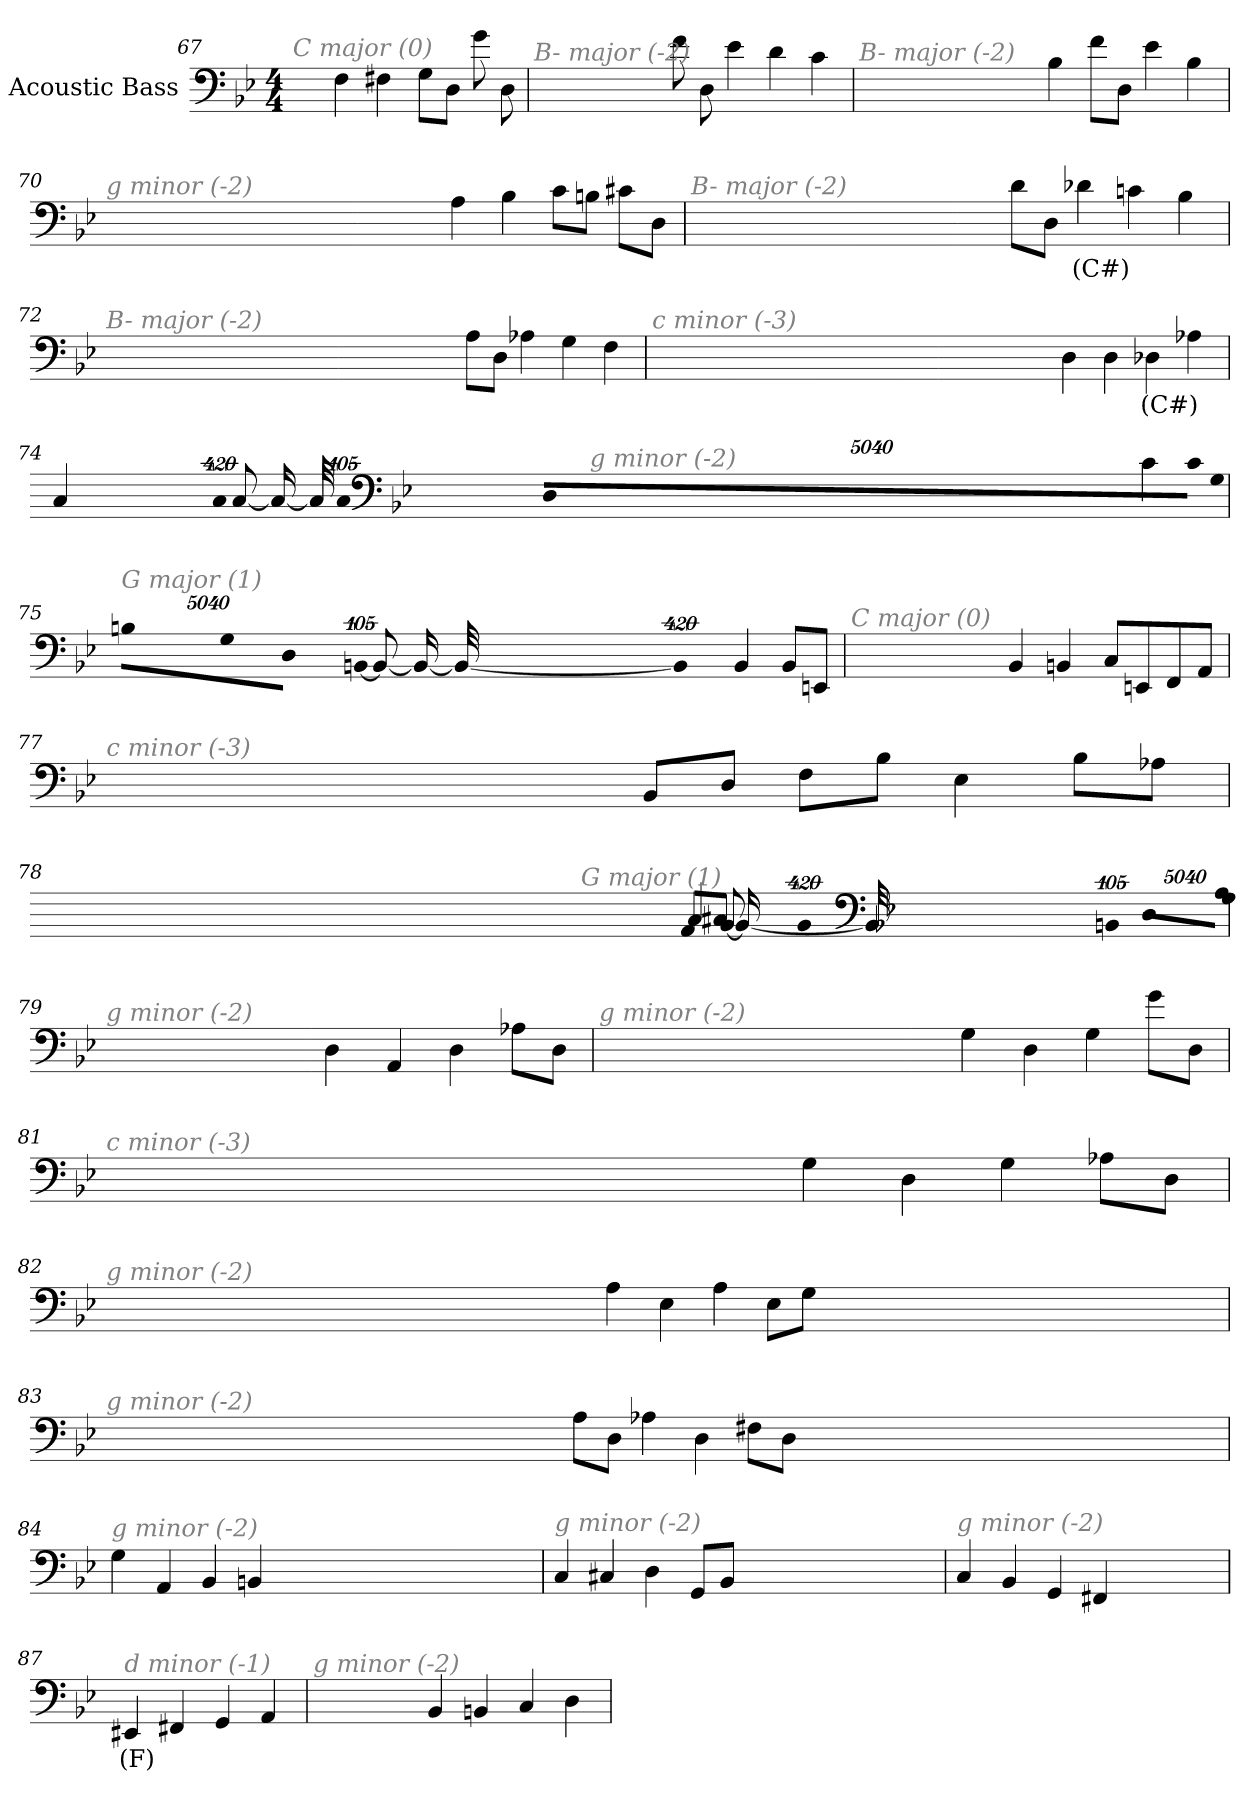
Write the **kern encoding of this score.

**kern	**text
*part1	*part1
*staff1	*staff1
*I"Acoustic Bass	*
*clefF4	*
*ITrd7c12	*
*k[b-e-]	*
*B-:	*
*M4/4	*
=67	=67
!LO:TX:i:color=#808080:t=C major (0)	!
4FF	.
4FF#X	.
8GGL	.
8DDJ	.
8G	.
8DD	.
=68	=68
!LO:TX:i:color=#808080:t=B- major (-2)	!
8F	.
8DD	.
4E-	.
4D	.
4C	.
=69	=69
!LO:TX:i:color=#808080:t=B- major (-2)	!
4BB-	.
8FL	.
8DDJ	.
4E-	.
4BB-	.
=70	=70
!LO:TX:i:color=#808080:t=g minor (-2)	!
4AA	.
4BB-	.
8CL	.
8BBnJ	.
8C#XL	.
8DDJ	.
=71	=71
!LO:TX:i:color=#808080:t=B- major (-2)	!
8DL	.
8DDJ	.
4D-Xi	(C#)
4Cn	.
4BB-	.
=72	=72
!LO:TX:i:color=#808080:t=B- major (-2)	!
8AAL	.
8DDJ	.
4AA-X	.
4GG	.
4FF	.
=73	=73
!LO:TX:i:color=#808080:t=c minor (-3)	!
4DD	.
4DD	.
4DD-Xi	(C#)
4AA-X	.
=74	=74
!LO:TX:i:color=#808080:t=g minor (-2)	!
4C	.
!LO:N:vis=8	!
40320%3347CL	.
!LO:N:vis=8	!
40320%3347GG	.
!LO:N:vis=8	!
40320%3347DDJ	.
!LO:N:vis=1024	!
[13440%13CC	.
8CC_	.
16CC_	.
32CC_	.
!LO:N:vis=1024%31	!
13440%407CC]	.
4CC	.
=75	=75
!LO:TX:i:color=#808080:t=G major (1)	!
!LO:N:vis=8	!
40320%3347BBnL	.
!LO:N:vis=8	!
40320%3347GG	.
!LO:N:vis=8	!
40320%3347DDJ	.
!LO:N:vis=1024	!
[13440%13BBBn	.
8BBB_	.
16BBB_	.
32BBB_	.
!LO:N:vis=1024%31	!
13440%407BBB]	.
4BBB	.
8BBBL	.
8EEEnJ	.
=76	=76
!LO:TX:i:color=#808080:t=C major (0)	!
4BBB-	.
4BBBn	.
8CCL	.
8EEEn	.
8FFF	.
8AAAJ	.
=77	=77
!LO:TX:i:color=#808080:t=c minor (-3)	!
8BBB-L	.
8DDJ	.
8FFL	.
8BB-J	.
4EE-	.
8BB-L	.
8AA-XJ	.
=78	=78
!LO:TX:i:color=#808080:t=G major (1)	!
!LO:N:vis=8	!
40320%3347AAL	.
!LO:N:vis=8	!
40320%3347GG	.
!LO:N:vis=8	!
40320%3347DDJ	.
!LO:N:vis=1024	!
[13440%13BBBn	.
8BBB_	.
16BBB_	.
32BBB_	.
!LO:N:vis=1024%31	!
13440%407BBB]	.
4CC	.
8CC#XL	.
8AAAJ	.
=79	=79
!LO:TX:i:color=#808080:t=g minor (-2)	!
4DD	.
4AAA	.
4DD	.
8AA-XL	.
8DDJ	.
=80	=80
!LO:TX:i:color=#808080:t=g minor (-2)	!
4GG	.
4DD	.
4GG	.
8GL	.
8DDJ	.
=81	=81
!LO:TX:i:color=#808080:t=c minor (-3)	!
4GG	.
4DD	.
4GG	.
8AA-XL	.
8DDJ	.
=82	=82
!LO:TX:i:color=#808080:t=g minor (-2)	!
4AA	.
4EE-	.
4AA	.
8EE-L	.
8GGJ	.
=83	=83
!LO:TX:i:color=#808080:t=g minor (-2)	!
8AAL	.
8DDJ	.
4AA-X	.
4DD	.
8FF#XL	.
8DDJ	.
=84	=84
!LO:TX:i:color=#808080:t=g minor (-2)	!
4GG	.
4AAA	.
4BBB-	.
4BBBn	.
=85	=85
!LO:TX:i:color=#808080:t=g minor (-2)	!
4CC	.
4CC#X	.
4DD	.
8GGGL	.
8BBB-J	.
=86	=86
!LO:TX:i:color=#808080:t=g minor (-2)	!
4CC	.
4BBB-	.
4GGG	.
4FFF#X	.
=87	=87
!LO:TX:i:color=#808080:t=d minor (-1)	!
4EEE#Xj	(F)
4FFF#X	.
4GGG	.
4AAA	.
=88	=88
!LO:TX:i:color=#808080:t=g minor (-2)	!
4BBB-	.
4BBBn	.
4CC	.
4DD	.
=	=
*-	*-
